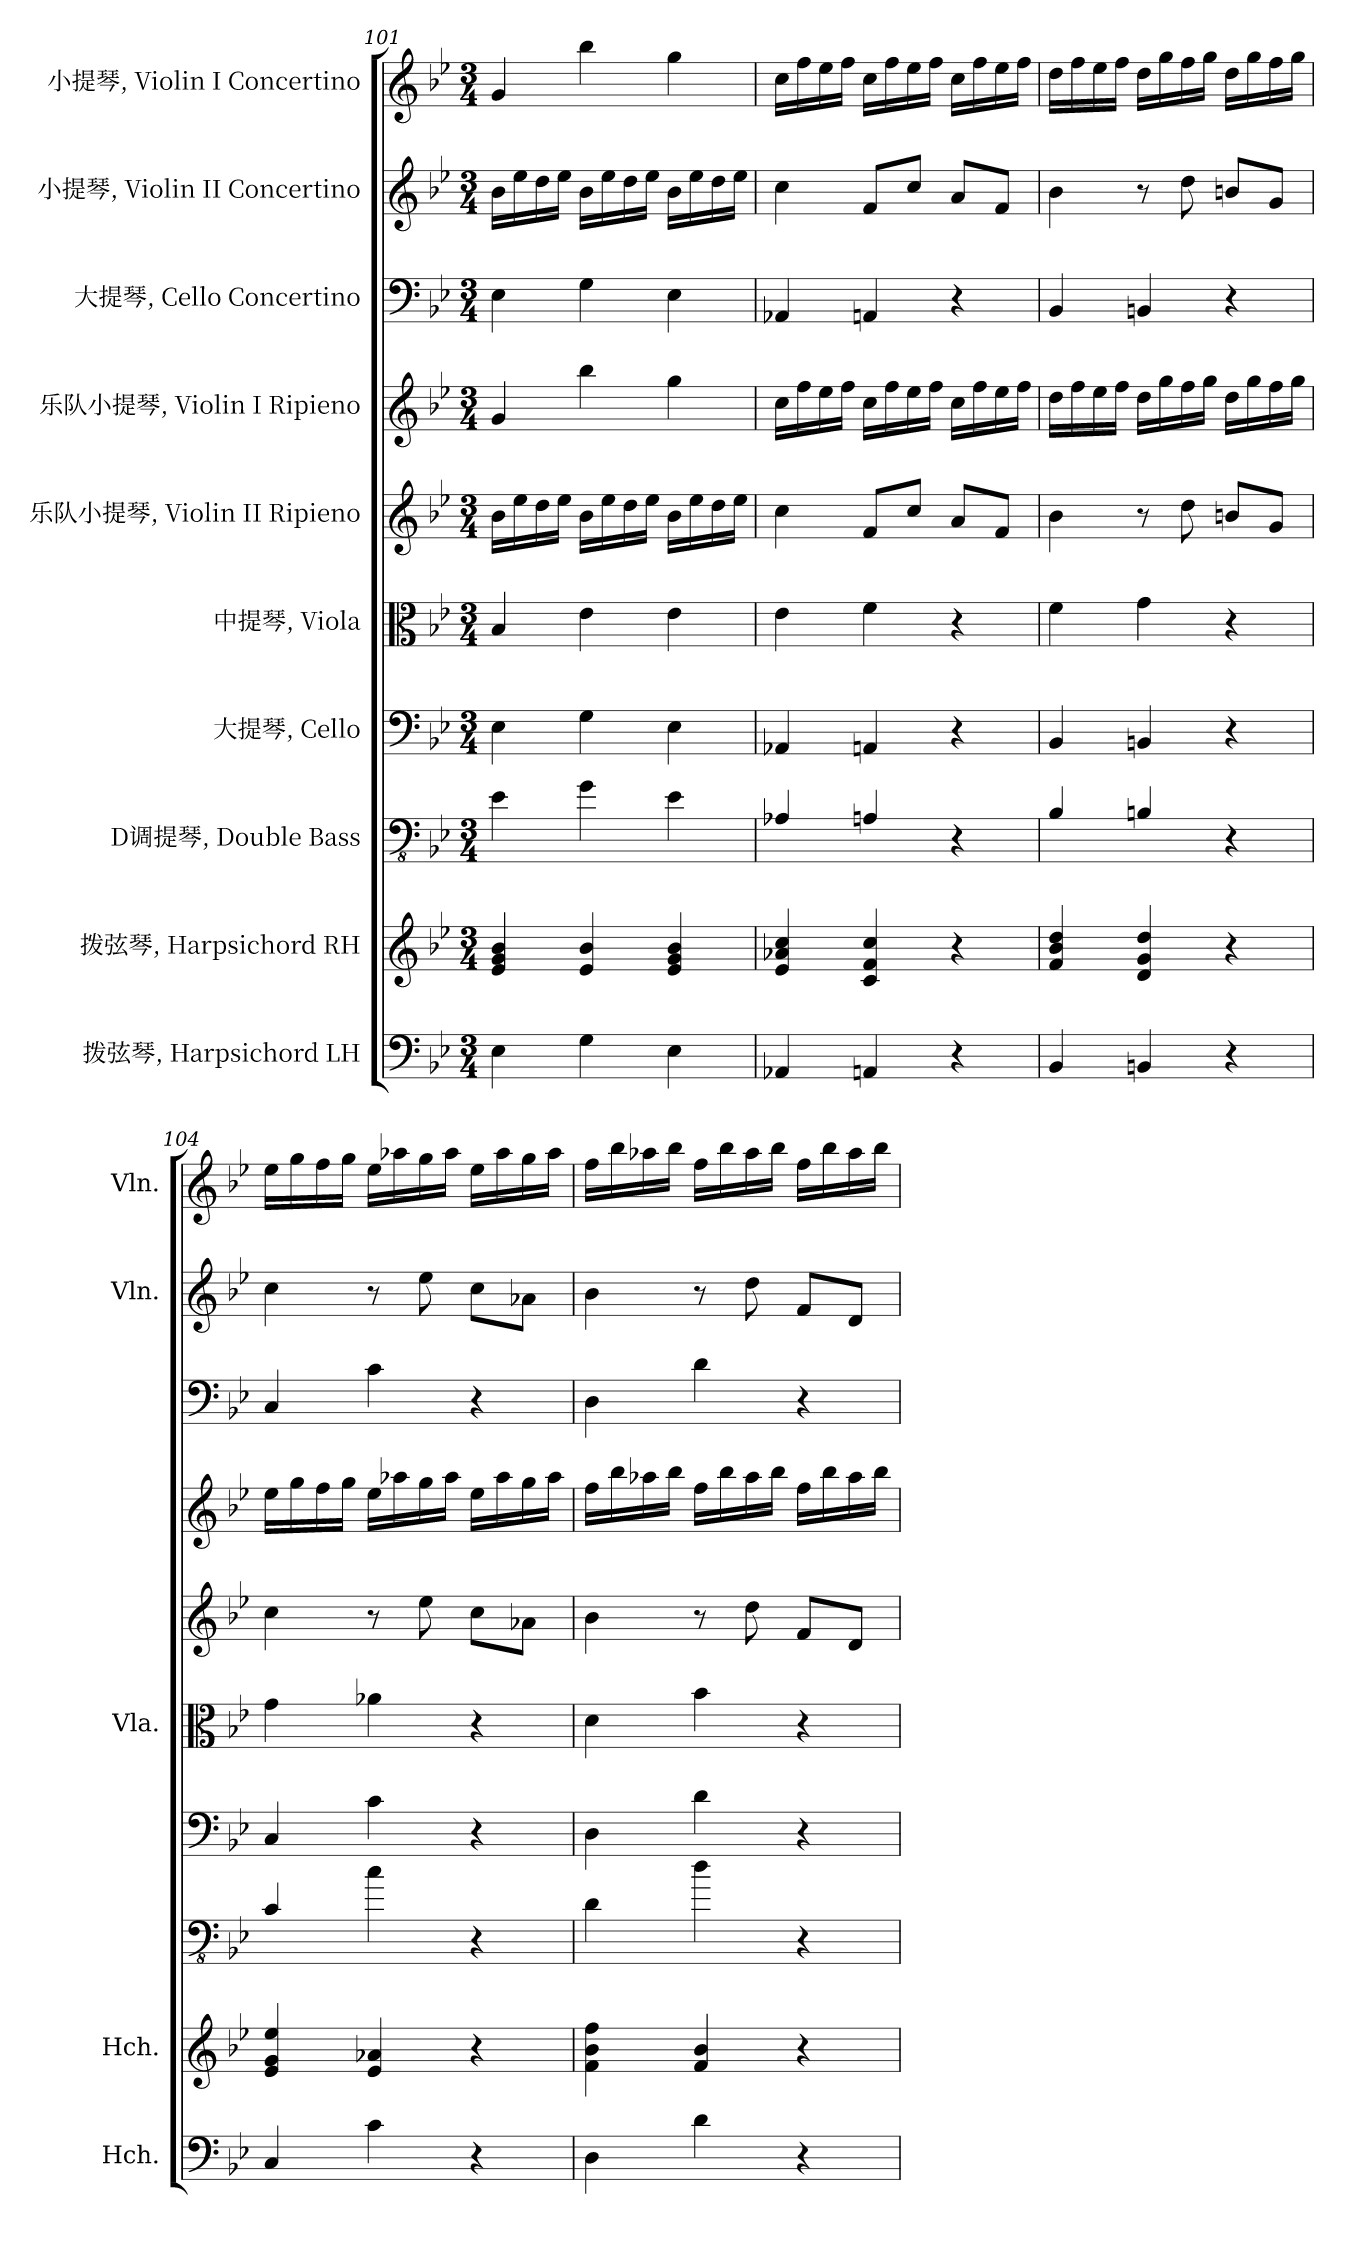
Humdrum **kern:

**kern	**kern	**kern	**kern	**kern	**kern	**kern	**kern	**kern	**kern
*part10	*part9	*part8	*part7	*part6	*part5	*part4	*part3	*part2	*part1
*staff10	*staff9	*staff8	*staff7	*staff6	*staff5	*staff4	*staff3	*staff2	*staff1
*I"拨弦琴, Harpsichord LH	*I"拨弦琴, Harpsichord RH	*I"D调提琴, Double Bass	*I"大提琴, Cello	*I"中提琴, Viola	*I"乐队小提琴, Violin II Ripieno	*I"乐队小提琴, Violin I Ripieno	*I"大提琴, Cello Concertino	*I"小提琴, Violin II Concertino	*I"小提琴, Violin I Concertino
*I'Hch.	*I'Hch.	*	*	*I'Vla.	*	*	*	*I'Vln.	*I'Vln.
*clefF4	*clefG2	*clefFv4	*clefF4	*clefC3	*clefG2	*clefG2	*clefF4	*clefG2	*clefG2
*	*	*ITrd7c12	*	*	*	*	*	*	*
*k[b-e-]	*k[b-e-]	*k[b-e-]	*k[b-e-]	*k[b-e-]	*k[b-e-]	*k[b-e-]	*k[b-e-]	*k[b-e-]	*k[b-e-]
*M3/4	*M3/4	*M3/4	*M3/4	*M3/4	*M3/4	*M3/4	*M3/4	*M3/4	*M3/4
=101	=101	=101	=101	=101	=101	=101	=101	=101	=101
4E-\	4e-/ 4g/ 4b-/	4EE-\	4E-\	4B-/	16b-\LL	4g/	4E-\	16b-\LL	4g/
.	.	.	.	.	16ee-\	.	.	16ee-\	.
.	.	.	.	.	16dd\	.	.	16dd\	.
.	.	.	.	.	16ee-\JJ	.	.	16ee-\JJ	.
4G\	4e-/ 4b-/	4GG\	4G\	4e-\	16b-\LL	4bb-\	4G\	16b-\LL	4bb-\
.	.	.	.	.	16ee-\	.	.	16ee-\	.
.	.	.	.	.	16dd\	.	.	16dd\	.
.	.	.	.	.	16ee-\JJ	.	.	16ee-\JJ	.
4E-\	4e-/ 4g/ 4b-/	4EE-\	4E-\	4e-\	16b-\LL	4gg\	4E-\	16b-\LL	4gg\
.	.	.	.	.	16ee-\	.	.	16ee-\	.
.	.	.	.	.	16dd\	.	.	16dd\	.
.	.	.	.	.	16ee-\JJ	.	.	16ee-\JJ	.
!!LO:PB:g=z
=102	=102	=102	=102	=102	=102	=102	=102	=102	=102
4AA-X/	4e-/ 4a-X/ 4cc/	4AAA-X/	4AA-X/	4e-\	4cc\	16cc\LL	4AA-X/	4cc\	16cc\LL
.	.	.	.	.	.	16ff\	.	.	16ff\
.	.	.	.	.	.	16ee-\	.	.	16ee-\
.	.	.	.	.	.	16ff\JJ	.	.	16ff\JJ
4AAn/	4c/ 4f/ 4cc/	4AAAn/	4AAn/	4f\	8f/L	16cc\LL	4AAn/	8f/L	16cc\LL
.	.	.	.	.	.	16ff\	.	.	16ff\
.	.	.	.	.	8cc/J	16ee-\	.	8cc/J	16ee-\
.	.	.	.	.	.	16ff\JJ	.	.	16ff\JJ
4r	4r	4r	4r	4r	8a/L	16cc\LL	4r	8a/L	16cc\LL
.	.	.	.	.	.	16ff\	.	.	16ff\
.	.	.	.	.	8f/J	16ee-\	.	8f/J	16ee-\
.	.	.	.	.	.	16ff\JJ	.	.	16ff\JJ
=103	=103	=103	=103	=103	=103	=103	=103	=103	=103
4BB-/	4f/ 4b-/ 4dd/	4BBB-/	4BB-/	4f\	4b-\	16dd\LL	4BB-/	4b-\	16dd\LL
.	.	.	.	.	.	16ff\	.	.	16ff\
.	.	.	.	.	.	16ee-\	.	.	16ee-\
.	.	.	.	.	.	16ff\JJ	.	.	16ff\JJ
4BBn/	4d/ 4g/ 4dd/	4BBBn/	4BBn/	4g\	8r	16dd\LL	4BBn/	8r	16dd\LL
.	.	.	.	.	.	16gg\	.	.	16gg\
.	.	.	.	.	8dd\	16ff\	.	8dd\	16ff\
.	.	.	.	.	.	16gg\JJ	.	.	16gg\JJ
4r	4r	4r	4r	4r	8bn/L	16dd\LL	4r	8bn/L	16dd\LL
.	.	.	.	.	.	16gg\	.	.	16gg\
.	.	.	.	.	8g/J	16ff\	.	8g/J	16ff\
.	.	.	.	.	.	16gg\JJ	.	.	16gg\JJ
=104	=104	=104	=104	=104	=104	=104	=104	=104	=104
4C/	4e-/ 4g/ 4ee-/	4CC/	4C/	4g\	4cc\	16ee-\LL	4C/	4cc\	16ee-\LL
.	.	.	.	.	.	16gg\	.	.	16gg\
.	.	.	.	.	.	16ff\	.	.	16ff\
.	.	.	.	.	.	16gg\JJ	.	.	16gg\JJ
4c\	4e-/ 4a-X/	4C\	4c\	4a-X\	8r	16ee-\LL	4c\	8r	16ee-\LL
.	.	.	.	.	.	16aa-X\	.	.	16aa-X\
.	.	.	.	.	8ee-\	16gg\	.	8ee-\	16gg\
.	.	.	.	.	.	16aa-\JJ	.	.	16aa-\JJ
4r	4r	4r	4r	4r	8cc\L	16ee-\LL	4r	8cc\L	16ee-\LL
.	.	.	.	.	.	16aa-\	.	.	16aa-\
.	.	.	.	.	8a-X\J	16gg\	.	8a-X\J	16gg\
.	.	.	.	.	.	16aa-\JJ	.	.	16aa-\JJ
!!LO:PB:g=z
=105	=105	=105	=105	=105	=105	=105	=105	=105	=105
4D\	4f\ 4b-\ 4ff\	4DD\	4D\	4d\	4b-\	16ff\LL	4D\	4b-\	16ff\LL
.	.	.	.	.	.	16bb-\	.	.	16bb-\
.	.	.	.	.	.	16aa-X\	.	.	16aa-X\
.	.	.	.	.	.	16bb-\JJ	.	.	16bb-\JJ
4d\	4f/ 4b-/	4D\	4d\	4b-\	8r	16ff\LL	4d\	8r	16ff\LL
.	.	.	.	.	.	16bb-\	.	.	16bb-\
.	.	.	.	.	8dd\	16aa-\	.	8dd\	16aa-\
.	.	.	.	.	.	16bb-\JJ	.	.	16bb-\JJ
4r	4r	4r	4r	4r	8f/L	16ff\LL	4r	8f/L	16ff\LL
.	.	.	.	.	.	16bb-\	.	.	16bb-\
.	.	.	.	.	8d/J	16aa-\	.	8d/J	16aa-\
.	.	.	.	.	.	16bb-\JJ	.	.	16bb-\JJ
=	=	=	=	=	=	=	=	=	=
*-	*-	*-	*-	*-	*-	*-	*-	*-	*-
